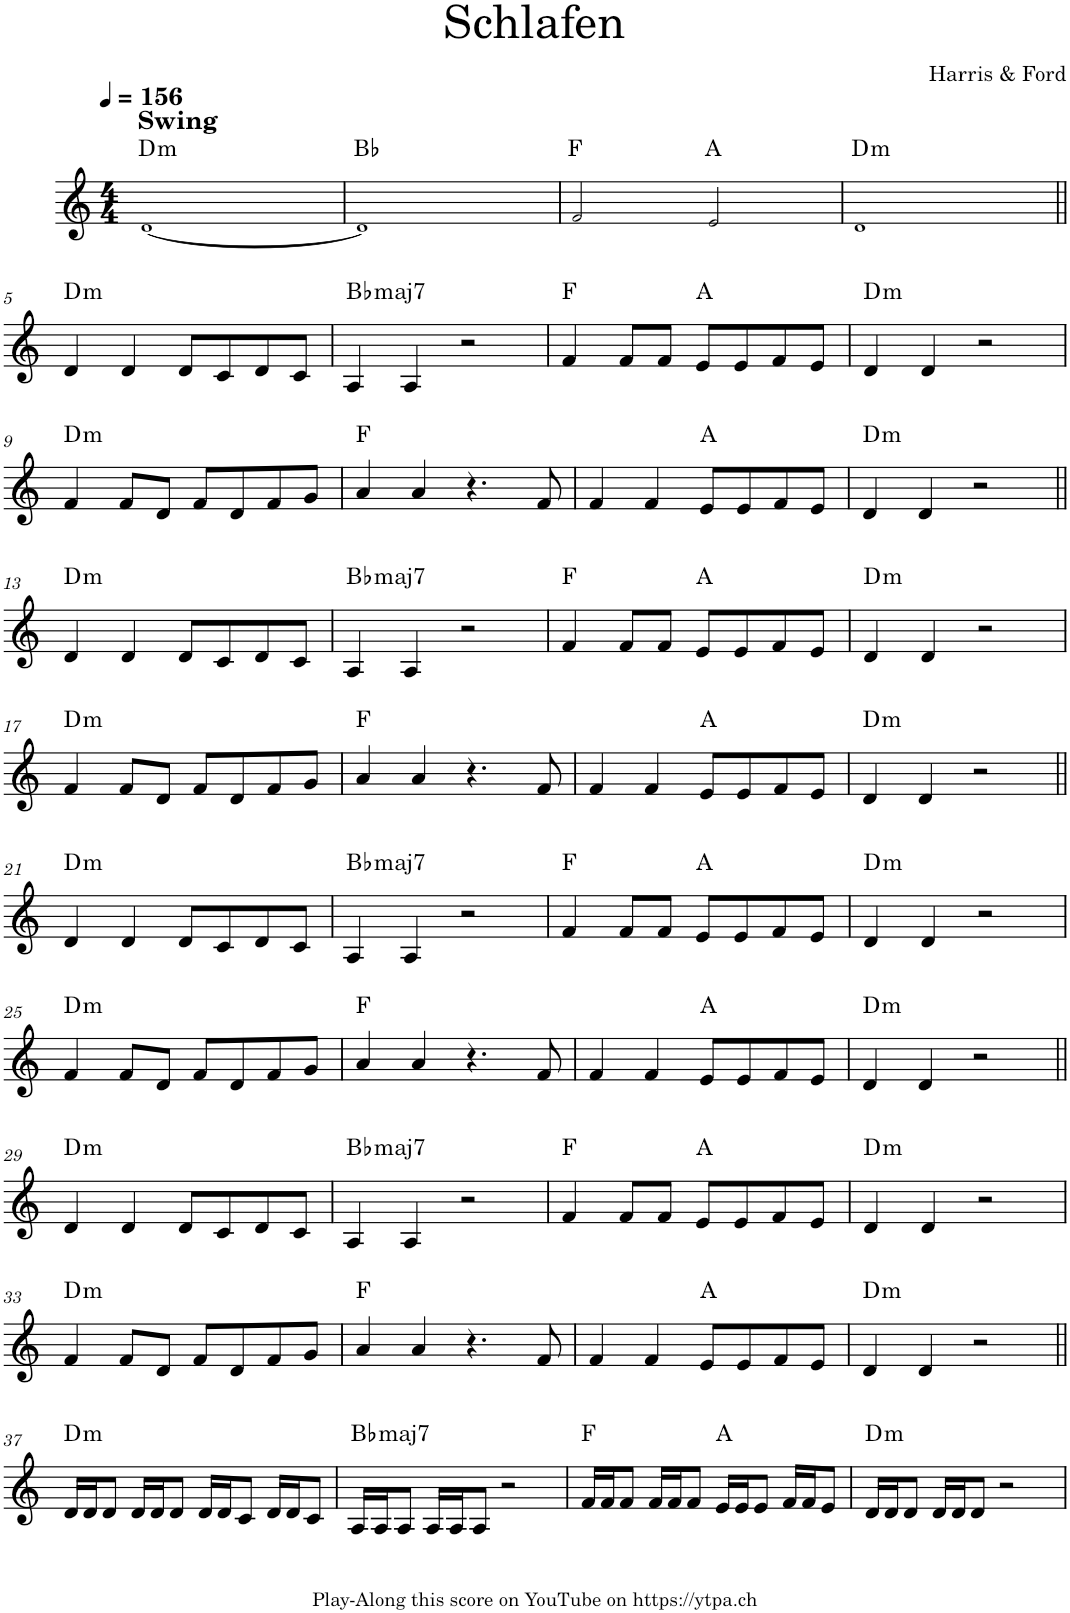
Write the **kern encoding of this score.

**kern	**harte
*part1	*part1
*staff1	*
*I"Piano	*
*I'Pno.	*
*clefG2	*
*k[]	*
*M4/4	*
*MM156	*
=1	=1
!LO:TX:a:B:t=Swing	!LO:H:kt=m
[1d!	D:min
=2	=2
1d!]	Bb:maj
=3	=3
2f!/	F:maj
2e!/	A:maj
=4	=4
!	!LO:H:kt=m
1d!	D:min
!!LO:LB:g=z
=5||	=5||
!	!LO:H:kt=m
4d/	D:min
4d/	.
8d/L	.
8c/	.
8d/	.
8c/J	.
=6	=6
!	!LO:H:kt=maj7
4A/	Bb:maj7
4A/	.
2r	.
=7	=7
4f/	F:maj
8f/L	.
8f/J	.
8e/L	A:maj
8e/	.
8f/	.
8e/J	.
=8	=8
!	!LO:H:kt=m
4d/	D:min
4d/	.
2r	.
!!LO:LB:g=z
=9	=9
!	!LO:H:kt=m
4f/	D:min
8f/L	.
8d/J	.
8f/L	.
8d/	.
8f/	.
8g/J	.
=10	=10
4a/	F:maj
4a/	.
4.r	.
8f/	.
=11	=11
4f/	.
4f/	.
8e/L	A:maj
8e/	.
8f/	.
8e/J	.
=12	=12
!	!LO:H:kt=m
4d/	D:min
4d/	.
2r	.
!!LO:LB:g=z
=13||	=13||
!	!LO:H:kt=m
4d/	D:min
4d/	.
8d/L	.
8c/	.
8d/	.
8c/J	.
=14	=14
!	!LO:H:kt=maj7
4A/	Bb:maj7
4A/	.
2r	.
=15	=15
4f/	F:maj
8f/L	.
8f/J	.
8e/L	A:maj
8e/	.
8f/	.
8e/J	.
=16	=16
!	!LO:H:kt=m
4d/	D:min
4d/	.
2r	.
!!LO:LB:g=z
=17	=17
!	!LO:H:kt=m
4f/	D:min
8f/L	.
8d/J	.
8f/L	.
8d/	.
8f/	.
8g/J	.
=18	=18
4a/	F:maj
4a/	.
4.r	.
8f/	.
=19	=19
4f/	.
4f/	.
8e/L	A:maj
8e/	.
8f/	.
8e/J	.
=20	=20
!	!LO:H:kt=m
4d/	D:min
4d/	.
2r	.
!!LO:LB:g=z
=21||	=21||
!	!LO:H:kt=m
4d/	D:min
4d/	.
8d/L	.
8c/	.
8d/	.
8c/J	.
=22	=22
!	!LO:H:kt=maj7
4A/	Bb:maj7
4A/	.
2r	.
=23	=23
4f/	F:maj
8f/L	.
8f/J	.
8e/L	A:maj
8e/	.
8f/	.
8e/J	.
=24	=24
!	!LO:H:kt=m
4d/	D:min
4d/	.
2r	.
!!LO:LB:g=z
=25	=25
!	!LO:H:kt=m
4f/	D:min
8f/L	.
8d/J	.
8f/L	.
8d/	.
8f/	.
8g/J	.
=26	=26
4a/	F:maj
4a/	.
4.r	.
8f/	.
=27	=27
4f/	.
4f/	.
8e/L	A:maj
8e/	.
8f/	.
8e/J	.
=28	=28
!	!LO:H:kt=m
4d/	D:min
4d/	.
2r	.
!!LO:LB:g=z
=29||	=29||
!	!LO:H:kt=m
4d/	D:min
4d/	.
8d/L	.
8c/	.
8d/	.
8c/J	.
=30	=30
!	!LO:H:kt=maj7
4A/	Bb:maj7
4A/	.
2r	.
=31	=31
4f/	F:maj
8f/L	.
8f/J	.
8e/L	A:maj
8e/	.
8f/	.
8e/J	.
=32	=32
!	!LO:H:kt=m
4d/	D:min
4d/	.
2r	.
!!LO:LB:g=z
=33	=33
!	!LO:H:kt=m
4f/	D:min
8f/L	.
8d/J	.
8f/L	.
8d/	.
8f/	.
8g/J	.
=34	=34
4a/	F:maj
4a/	.
4.r	.
8f/	.
=35	=35
4f/	.
4f/	.
8e/L	A:maj
8e/	.
8f/	.
8e/J	.
=36	=36
!	!LO:H:kt=m
4d/	D:min
4d/	.
2r	.
!!LO:LB:g=z
=37||	=37||
!	!LO:H:kt=m
16d/LL	D:min
16d/J	.
8d/J	.
16d/LL	.
16d/J	.
8d/J	.
16d/LL	.
16d/J	.
8c/J	.
16d/LL	.
16d/J	.
8c/J	.
=38	=38
!	!LO:H:kt=maj7
16A/LL	Bb:maj7
16A/J	.
8A/J	.
16A/LL	.
16A/J	.
8A/J	.
2r	.
=39	=39
16f/LL	F:maj
16f/J	.
8f/J	.
16f/LL	.
16f/J	.
8f/J	.
16e/LL	A:maj
16e/J	.
8e/J	.
16f/LL	.
16f/J	.
8e/J	.
=40	=40
!	!LO:H:kt=m
16d/LL	D:min
16d/J	.
8d/J	.
16d/LL	.
16d/J	.
8d/J	.
2r	.
=	=
*-	*-
